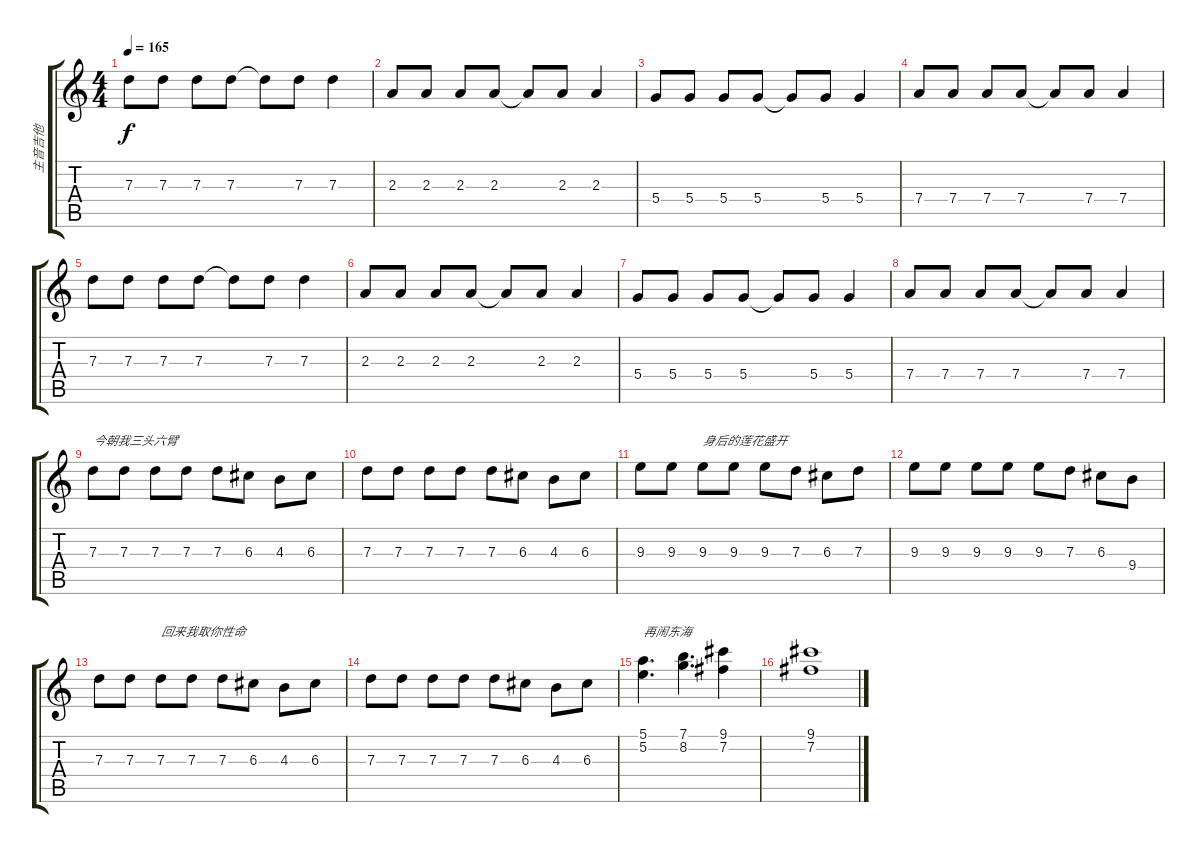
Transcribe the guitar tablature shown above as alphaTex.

\track ("主音吉他" "主音吉他") {instrument overdrivenguitar}
\staff {score tabs}
\tuning (E4 B3 G3 D3 A2 E2) {hide}
\ts (4 4)
\tempo 165
\clef g2
\ks c
7.3.8{dy f} 7.3.8 7.3.8 7.3.8 7.3{t}.8 7.3.8 7.3.4 |
2.3.8 2.3.8 2.3.8 2.3.8 2.3{t}.8 2.3.8 2.3.4 |
5.4.8 5.4.8 5.4.8 5.4.8 5.4{t}.8 5.4.8 5.4.4 |
7.4.8 7.4.8 7.4.8 7.4.8 7.4{t}.8 7.4.8 7.4.4 |
7.3.8 7.3.8 7.3.8 7.3.8 7.3{t}.8 7.3.8 7.3.4 |
2.3.8 2.3.8 2.3.8 2.3.8 2.3{t}.8 2.3.8 2.3.4 |
5.4.8 5.4.8 5.4.8 5.4.8 5.4{t}.8 5.4.8 5.4.4 |
7.4.8 7.4.8 7.4.8 7.4.8 7.4{t}.8 7.4.8 7.4.4 |
7.3.8{txt "今朝我三头六臂" instrument distortionguitar} 7.3.8 7.3.8 7.3.8 7.3.8 6.3.8 4.3.8 6.3.8 |
7.3.8{instrument distortionguitar} 7.3.8 7.3.8 7.3.8 7.3.8 6.3.8 4.3.8 6.3.8 |
9.3.8 9.3.8 9.3.8{txt "身后的莲花盛开 "} 9.3.8 9.3.8 7.3.8 6.3.8 7.3.8 |
9.3.8 9.3.8 9.3.8 9.3.8 9.3.8 7.3.8 6.3.8 9.4.8 |
7.3.8{instrument distortionguitar} 7.3.8 7.3.8{txt "回来我取你性命 "} 7.3.8 7.3.8 6.3.8 4.3.8 6.3.8 |
7.3.8{instrument distortionguitar} 7.3.8 7.3.8 7.3.8 7.3.8 6.3.8 4.3.8 6.3.8 |
(5.1 5.2).4{d txt "再闹东海 "} (7.1 8.2).4{d} (9.1 7.2).4 |
(9.1 7.2).1
